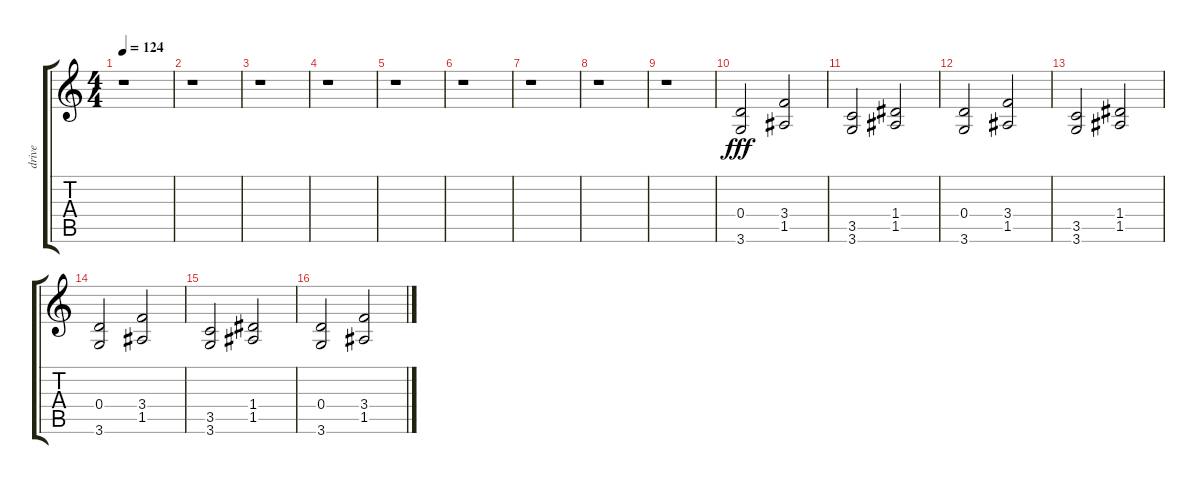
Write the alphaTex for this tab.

\track ("drive" "drive") {instrument overdrivenguitar}
\staff {score tabs}
\tuning (E4 B3 G3 D3 A2 E2) {hide}
\ts (4 4)
\tempo 124
\clef g2
\ks c
r.1{dy fff} |
r.1 |
r.1 |
r.1 |
r.1 |
r.1 |
r.1 |
r.1 |
r.1 |
(0.4 3.6).2 (3.4 1.5).2 |
(3.5 3.6).2 (1.4 1.5).2 |
(0.4 3.6).2 (3.4 1.5).2 |
(3.5 3.6).2 (1.4 1.5).2 |
(0.4 3.6).2 (3.4 1.5).2 |
(3.5 3.6).2 (1.4 1.5).2 |
(0.4 3.6).2 (3.4 1.5).2
